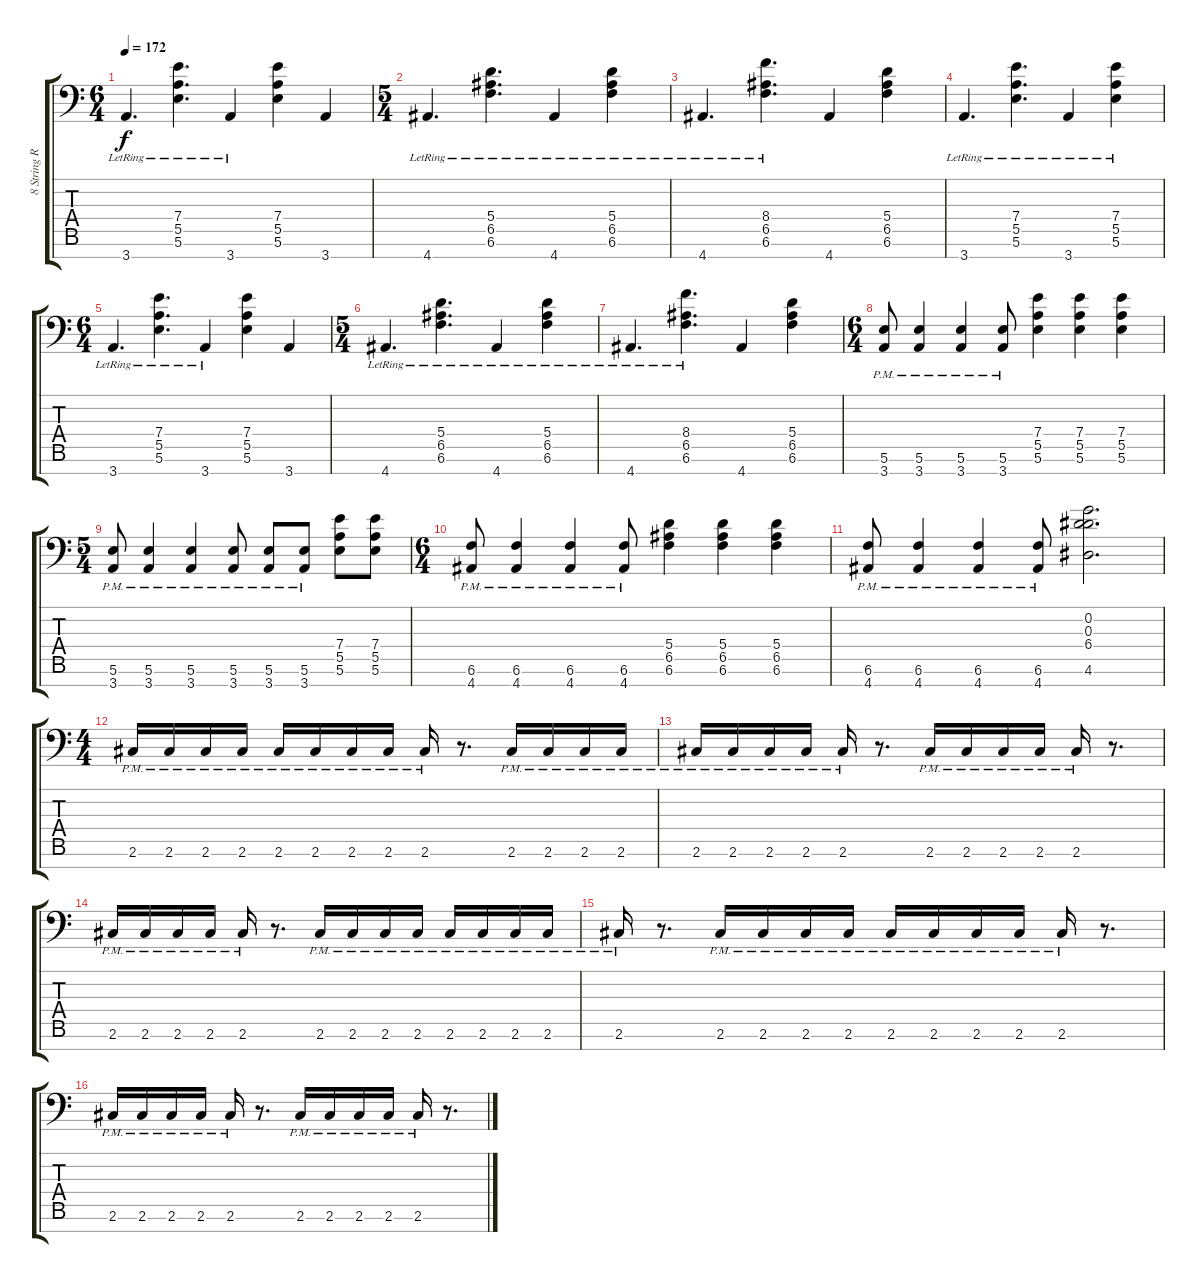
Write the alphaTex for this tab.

\track ("8 String Rhythm L" "8 String R") {instrument distortionguitar}
\staff {score tabs}
\tuning (B3 G3 D3 A2 E2 B1 Gb1) {hide}
\ts (6 4)
\tempo 172
\clef f4
\ks c
3.7{lr}.4{d dy f} (7.4{lr} 5.5{lr} 5.6{lr}).4{d} 3.7{lr}.4 (7.4 5.5 5.6).4 3.7.4 |
\ts (5 4)
4.7{lr}.4{d} (5.4{lr} 6.5{lr} 6.6{lr}).4{d} 4.7{lr}.4 (5.4{lr} 6.5{lr} 6.6{lr}).4 |
4.7{lr}.4{d} (8.4{lr} 6.5{lr} 6.6{lr}).4{d} 4.7.4 (5.4 6.5 6.6).4 |
3.7{lr}.4{d} (7.4{lr} 5.5{lr} 5.6{lr}).4{d} 3.7{lr}.4 (7.4{lr} 5.5{lr} 5.6{lr}).4 |
\ts (6 4)
3.7{lr}.4{d} (7.4{lr} 5.5{lr} 5.6{lr}).4{d} 3.7{lr}.4 (7.4 5.5 5.6).4 3.7.4 |
\ts (5 4)
4.7{lr}.4{d} (5.4{lr} 6.5{lr} 6.6{lr}).4{d} 4.7{lr}.4 (5.4{lr} 6.5{lr} 6.6{lr}).4 |
4.7{lr}.4{d} (8.4{lr} 6.5{lr} 6.6{lr}).4{d} 4.7.4 (5.4 6.5 6.6).4 |
\ts (6 4)
(5.6{pm} 3.7{pm}).8 (5.6{pm} 3.7{pm}).4 (5.6{pm} 3.7{pm}).4 (5.6{pm} 3.7{pm}).8 (7.4 5.5 5.6).4 (7.4 5.5 5.6).4 (7.4 5.5 5.6).4 |
\ts (5 4)
(5.6{pm} 3.7{pm}).8 (5.6{pm} 3.7{pm}).4 (5.6{pm} 3.7{pm}).4 (5.6{pm} 3.7{pm}).8 (5.6{pm} 3.7{pm}).8 (5.6{pm} 3.7{pm}).8 (7.4 5.5 5.6).8 (7.4 5.5 5.6).8 |
\ts (6 4)
(6.6{pm} 4.7{pm}).8 (6.6{pm} 4.7{pm}).4 (6.6{pm} 4.7{pm}).4 (6.6{pm} 4.7{pm}).8 (5.4 6.5 6.6).4 (5.4 6.5 6.6).4 (5.4 6.5 6.6).4 |
(6.6{pm} 4.7{pm}).8 (6.6{pm} 4.7{pm}).4 (6.6{pm} 4.7{pm}).4 (6.6{pm} 4.7{pm}).8 (0.2 0.3 6.4 4.6).2{d} |
\ts (4 4)
2.6{pm}.16 2.6{pm}.16 2.6{pm}.16 2.6{pm}.16 2.6{pm}.16 2.6{pm}.16 2.6{pm}.16 2.6{pm}.16 2.6{pm}.16 r.8{d} 2.6{pm}.16 2.6{pm}.16 2.6{pm}.16 2.6{pm}.16 |
2.6{pm}.16 2.6{pm}.16 2.6{pm}.16 2.6{pm}.16 2.6{pm}.16 r.8{d} 2.6{pm}.16 2.6{pm}.16 2.6{pm}.16 2.6{pm}.16 2.6{pm}.16 r.8{d} |
2.6{pm}.16 2.6{pm}.16 2.6{pm}.16 2.6{pm}.16 2.6{pm}.16 r.8{d} 2.6{pm}.16 2.6{pm}.16 2.6{pm}.16 2.6{pm}.16 2.6{pm}.16 2.6{pm}.16 2.6{pm}.16 2.6{pm}.16 |
2.6{pm}.16 r.8{d} 2.6{pm}.16 2.6{pm}.16 2.6{pm}.16 2.6{pm}.16 2.6{pm}.16 2.6{pm}.16 2.6{pm}.16 2.6{pm}.16 2.6{pm}.16 r.8{d} |
2.6{pm}.16 2.6{pm}.16 2.6{pm}.16 2.6{pm}.16 2.6{pm}.16 r.8{d} 2.6{pm}.16 2.6{pm}.16 2.6{pm}.16 2.6{pm}.16 2.6{pm}.16 r.8{d}
